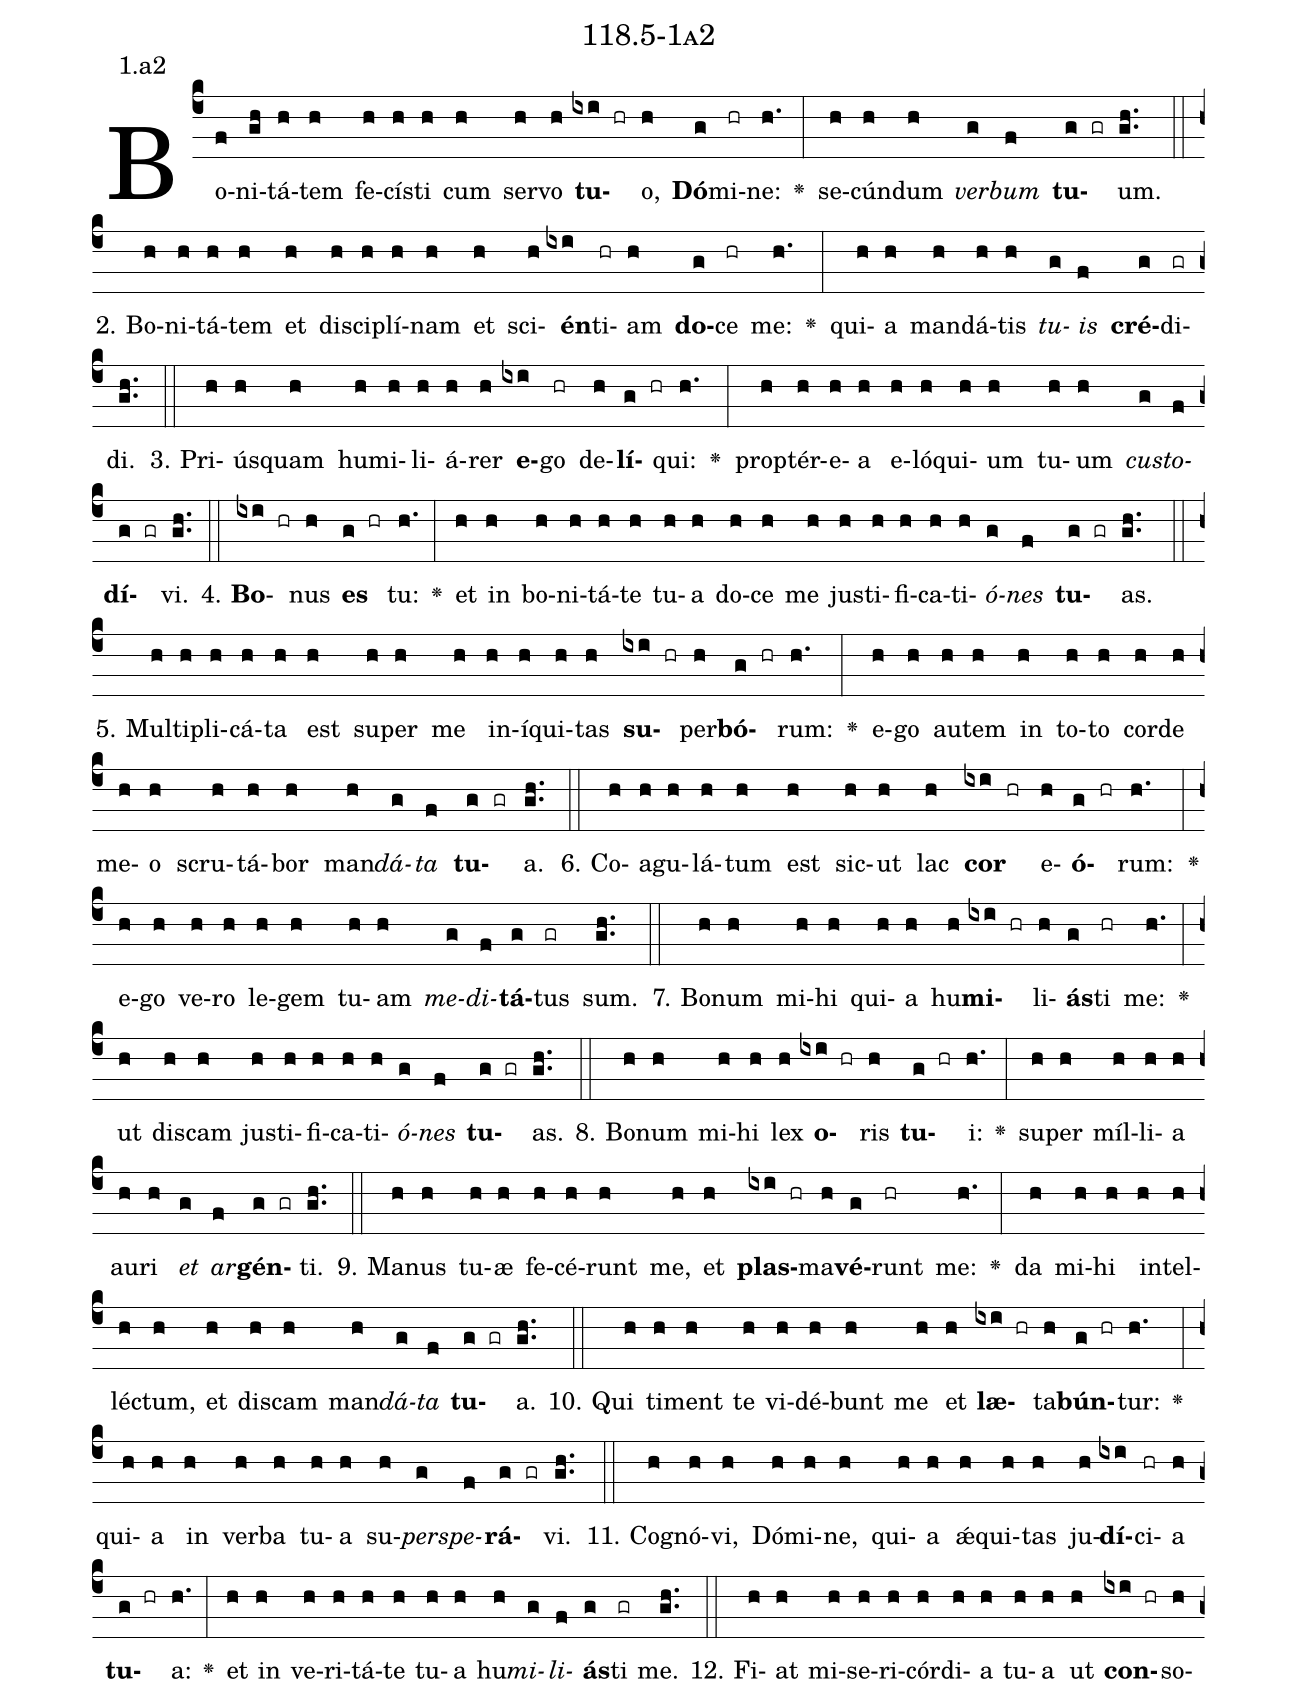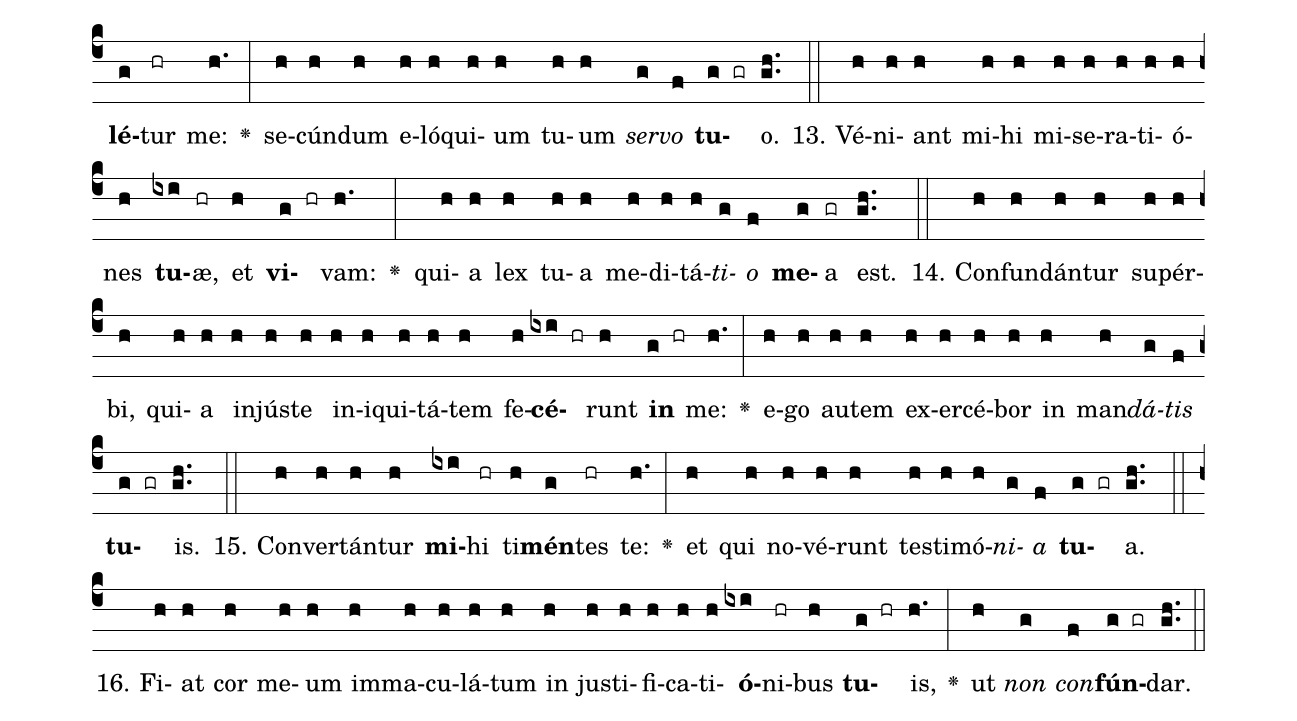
name: 118.5-1a2;
annotation: 1.a2;
%%
(c4)Bo(f)ni(gh)tá(h)tem(h) fe(h)cís(h)ti(h) cum(h) ser(h)vo(h) <b>tu</b>(ixi hr)o,(h) <b>Dó</b>(g)mi(hr)ne:(h.) <v>\greheightstar</v>(:) se(h)cún(h)dum(h) <i>ver</i>(g)<i>bum</i>(f) <b>tu</b>(g gr)um.(gh..) (::)
2. Bo(h)ni(h)tá(h)tem(h) et(h) di(h)sci(h)plí(h)nam(h) et(h) sci(h)<b>én</b>(ixi)ti(hr)am(h) <b>do</b>(g)ce(hr) me:(h.) <v>\greheightstar</v>(:) qui(h)a(h) man(h)dá(h)tis(h) <i>tu</i>(g)<i>is</i>(f) <b>cré</b>(g)di(gr)di.(gh..) (::)
3. Pri(h)ús(h)quam(h) hu(h)mi(h)li(h)á(h)rer(h) <b>e</b>(ixi)go(hr) de(h)<b>lí</b>(g hr)qui:(h.) <v>\greheightstar</v>(:) prop(h)tér(h)e(h)a(h) e(h)ló(h)qui(h)um(h) tu(h)um(h) <i>cus</i>(g)<i>to</i>(f)<b>dí</b>(g gr)vi.(gh..) (::)
4. <b>Bo</b>(ixi hr)nus(h) <b>es</b>(g hr) tu:(h.) <v>\greheightstar</v>(:) et(h) in(h) bo(h)ni(h)tá(h)te(h) tu(h)a(h) do(h)ce(h) me(h) jus(h)ti(h)fi(h)ca(h)ti(h)<i>ó</i>(g)<i>nes</i>(f) <b>tu</b>(g gr)as.(gh..) (::)
5. Mul(h)ti(h)pli(h)cá(h)ta(h) est(h) su(h)per(h) me(h) in(h)í(h)qui(h)tas(h) <b>su</b>(ixi hr)per(h)<b>bó</b>(g hr)rum:(h.) <v>\greheightstar</v>(:) e(h)go(h) au(h)tem(h) in(h) to(h)to(h) cor(h)de(h) me(h)o(h) scru(h)tá(h)bor(h) man(h)<i>dá</i>(g)<i>ta</i>(f) <b>tu</b>(g gr)a.(gh..) (::)
6. Co(h)a(h)gu(h)lá(h)tum(h) est(h) sic(h)ut(h) lac(h) <b>cor</b>(ixi hr) e(h)<b>ó</b>(g hr)rum:(h.) <v>\greheightstar</v>(:) e(h)go(h) ve(h)ro(h) le(h)gem(h) tu(h)am(h) <i>me</i>(g)<i>di</i>(f)<b>tá</b>(g)tus(gr) sum.(gh..) (::)
7. Bo(h)num(h) mi(h)hi(h) qui(h)a(h) hu(h)<b>mi</b>(ixi hr)li(h)<b>ás</b>(g)ti(hr) me:(h.) <v>\greheightstar</v>(:) ut(h) dis(h)cam(h) jus(h)ti(h)fi(h)ca(h)ti(h)<i>ó</i>(g)<i>nes</i>(f) <b>tu</b>(g gr)as.(gh..) (::)
8. Bo(h)num(h) mi(h)hi(h) lex(h) <b>o</b>(ixi hr)ris(h) <b>tu</b>(g hr)i:(h.) <v>\greheightstar</v>(:) su(h)per(h) míl(h)li(h)a(h) au(h)ri(h) <i>et</i>(g) <i>ar</i>(f)<b>gén</b>(g gr)ti.(gh..) (::)
9. Ma(h)nus(h) tu(h)æ(h) fe(h)cé(h)runt(h) me,(h) et(h) <b>plas</b>(ixi hr)ma(h)<b>vé</b>(g)runt(hr) me:(h.) <v>\greheightstar</v>(:) da(h) mi(h)hi(h) in(h)tel(h)léc(h)tum,(h) et(h) dis(h)cam(h) man(h)<i>dá</i>(g)<i>ta</i>(f) <b>tu</b>(g gr)a.(gh..) (::)
10. Qui(h) ti(h)ment(h) te(h) vi(h)dé(h)bunt(h) me(h) et(h) <b>læ</b>(ixi hr)ta(h)<b>bún</b>(g hr)tur:(h.) <v>\greheightstar</v>(:) qui(h)a(h) in(h) ver(h)ba(h) tu(h)a(h) su(h)<i>per</i>(g)<i>spe</i>(f)<b>rá</b>(g gr)vi.(gh..) (::)
11. Co(h)gnó(h)vi,(h) Dó(h)mi(h)ne,(h) qui(h)a(h) ǽ(h)qui(h)tas(h) ju(h)<b>dí</b>(ixi)ci(hr)a(h) <b>tu</b>(g hr)a:(h.) <v>\greheightstar</v>(:) et(h) in(h) ve(h)ri(h)tá(h)te(h) tu(h)a(h) hu(h)<i>mi</i>(g)<i>li</i>(f)<b>ás</b>(g)ti(gr) me.(gh..) (::)
12. Fi(h)at(h) mi(h)se(h)ri(h)cór(h)di(h)a(h) tu(h)a(h) ut(h) <b>con</b>(ixi hr)so(h)<b>lé</b>(g)tur(hr) me:(h.) <v>\greheightstar</v>(:) se(h)cún(h)dum(h) e(h)ló(h)qui(h)um(h) tu(h)um(h) <i>ser</i>(g)<i>vo</i>(f) <b>tu</b>(g gr)o.(gh..) (::)
13. Vé(h)ni(h)ant(h) mi(h)hi(h) mi(h)se(h)ra(h)ti(h)ó(h)nes(h) <b>tu</b>(ixi)æ,(hr) et(h) <b>vi</b>(g hr)vam:(h.) <v>\greheightstar</v>(:) qui(h)a(h) lex(h) tu(h)a(h) me(h)di(h)tá(h)<i>ti</i>(g)<i>o</i>(f) <b>me</b>(g)a(gr) est.(gh..) (::)
14. Con(h)fun(h)dán(h)tur(h) su(h)pér(h)bi,(h) qui(h)a(h) in(h)jús(h)te(h) in(h)i(h)qui(h)tá(h)tem(h) fe(h)<b>cé</b>(ixi hr)runt(h) <b>in</b>(g hr) me:(h.) <v>\greheightstar</v>(:) e(h)go(h) au(h)tem(h) ex(h)er(h)cé(h)bor(h) in(h) man(h)<i>dá</i>(g)<i>tis</i>(f) <b>tu</b>(g gr)is.(gh..) (::)
15. Con(h)ver(h)tán(h)tur(h) <b>mi</b>(ixi)hi(hr) ti(h)<b>mén</b>(g)tes(hr) te:(h.) <v>\greheightstar</v>(:) et(h) qui(h) no(h)vé(h)runt(h) tes(h)ti(h)mó(h)<i>ni</i>(g)<i>a</i>(f) <b>tu</b>(g gr)a.(gh..) (::)
16. Fi(h)at(h) cor(h) me(h)um(h) im(h)ma(h)cu(h)lá(h)tum(h) in(h) jus(h)ti(h)fi(h)ca(h)ti(h)<b>ó</b>(ixi)ni(hr)bus(h) <b>tu</b>(g hr)is,(h.) <v>\greheightstar</v>(:) ut(h) <i>non</i>(g) <i>con</i>(f)<b>fún</b>(g gr)dar.(gh..) (::)
